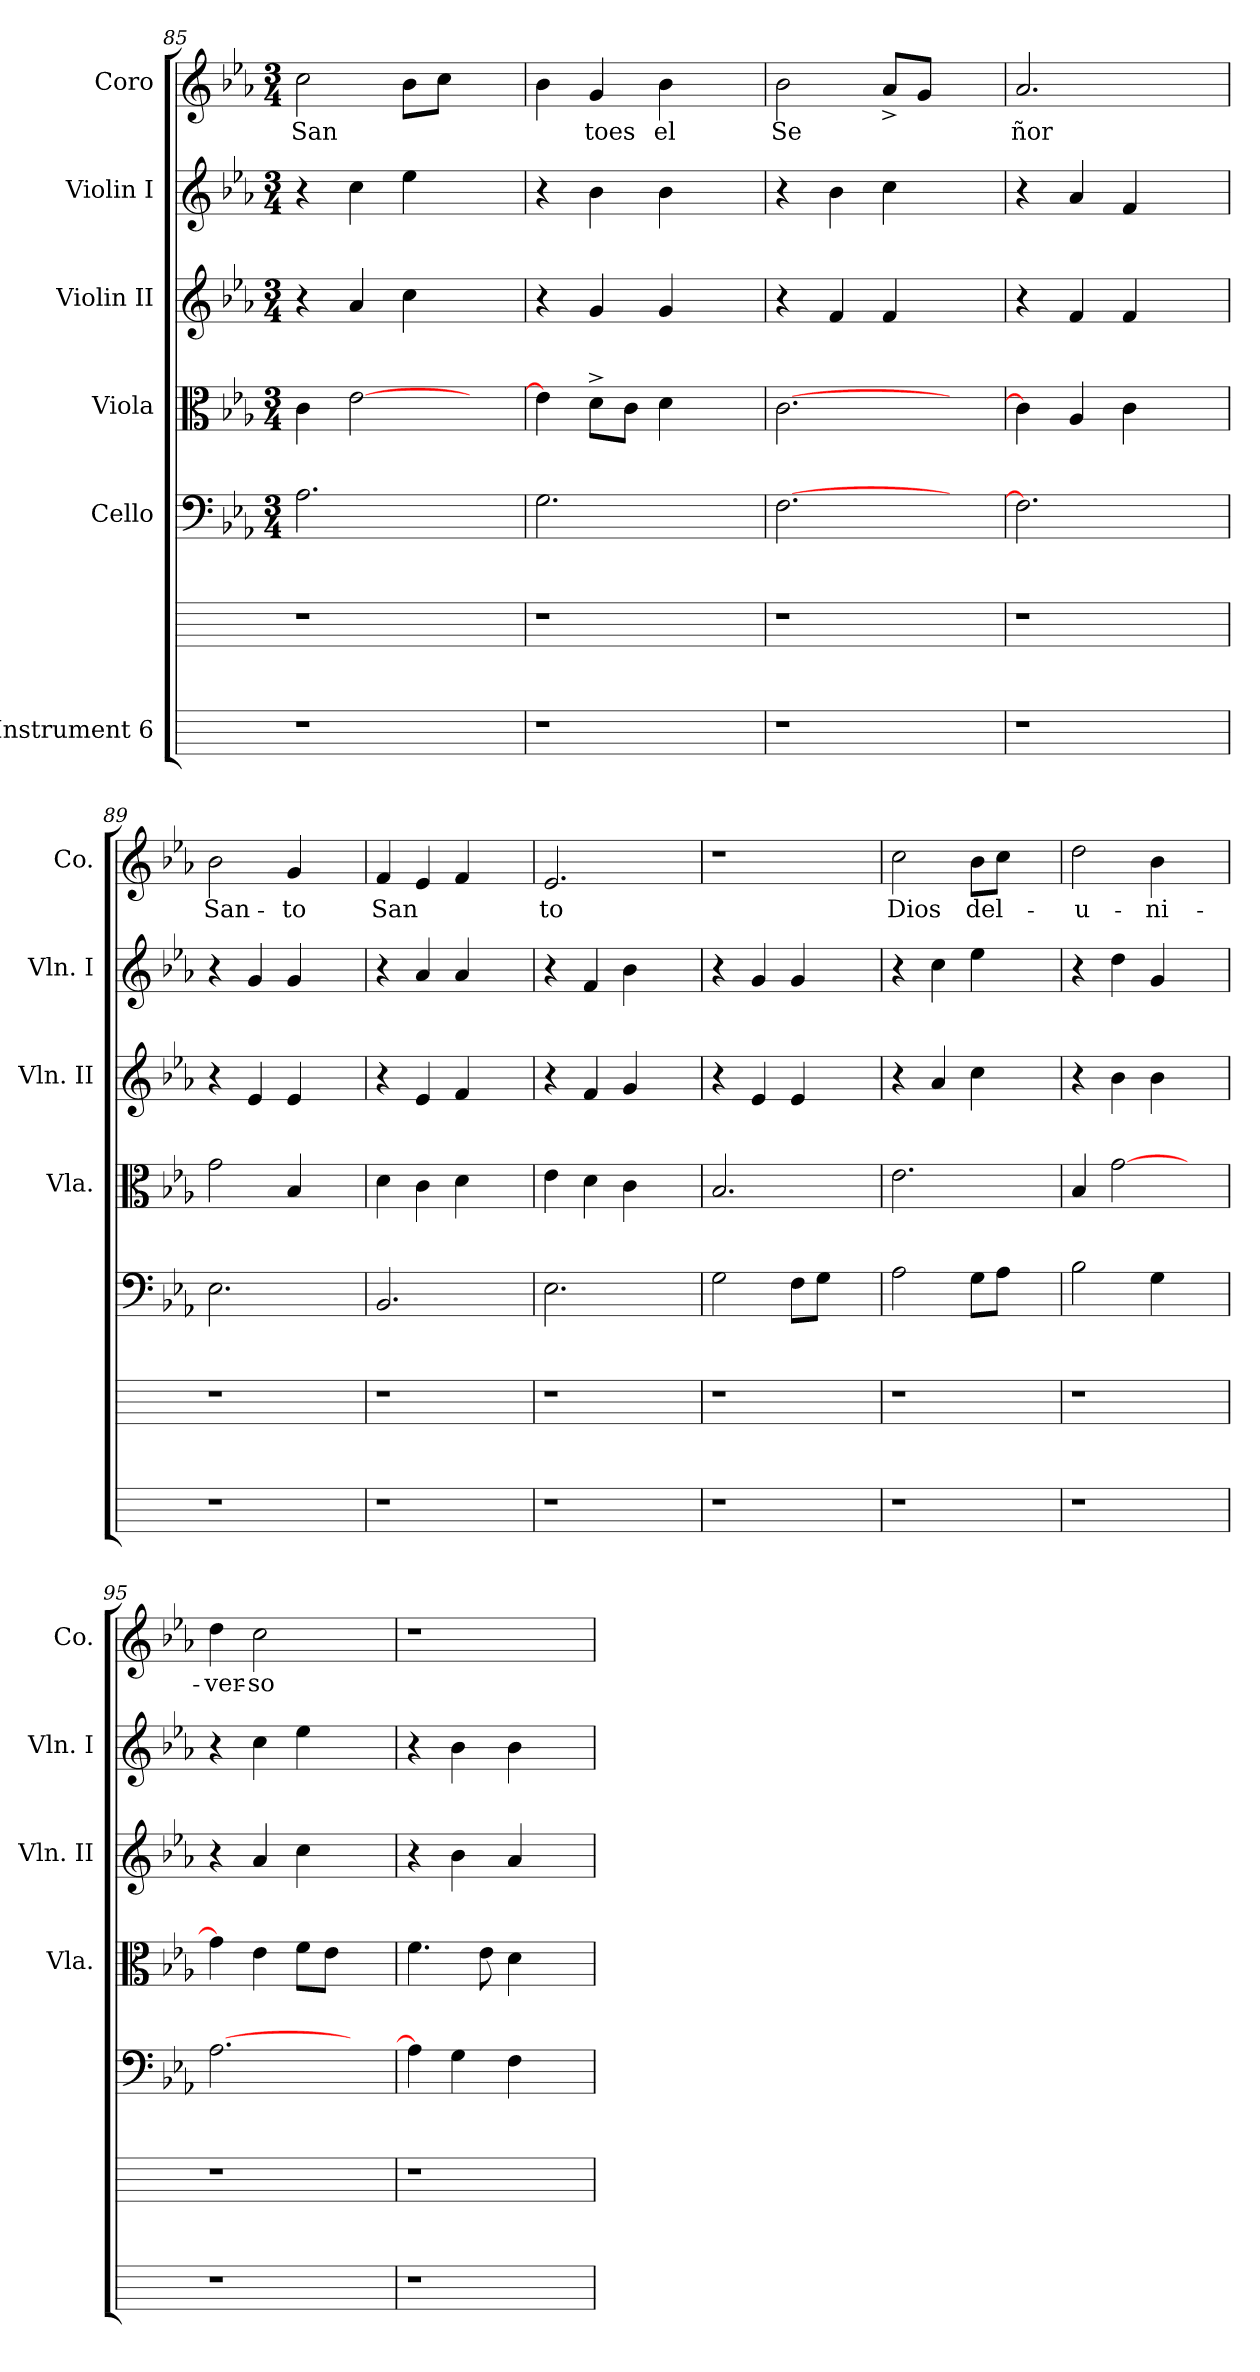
**kern	**kern	**kern	**kern	**kern	**kern	**kern	**text
*part6	*part6	*part5	*part4	*part3	*part2	*part1	*part1
*staff7	*staff6	*staff5	*staff4	*staff3	*staff2	*staff1	*staff1
*I"Instrument 6	*	*I"Cello	*I"Viola	*I"Violin II	*I"Violin I	*I"Coro	*
*	*	*	*I'Vla.	*I'Vln. II	*I'Vln. I	*I'Co.	*
*	*	*clefF4	*clefC3	*clefG2	*clefG2	*clefG2	*
*	*	*k[b-e-a-]	*k[b-e-a-]	*k[b-e-a-]	*k[b-e-a-]	*k[b-e-a-]	*
*	*	*E-:	*E-:	*E-:	*E-:	*E-:	*
*	*	*M3/4	*M3/4	*M3/4	*M3/4	*M3/4	*
=85	=85	=85	=85	=85	=85	=85	=85
!	!	!	!	!	!	!	!LO:LY:b
1r	1r	2.A-\	4c\	4r	4r	2cc\	San
.	.	.	[>2e-\	4a-/	4cc\	.	.
.	.	.	.	4cc\	4ee-\	8b-\L	.
.	.	.	.	.	.	8cc\J	.
.	.	4ryy	4ryy	4ryy	4ryy	4ryy	.
=86	=86	=86	=86	=86	=86	=86	=86
1r	1r	2.G\	4e-\]	4r	4r	4b-\	.
!	!	!	!	!	!	!	!LO:LY:b:cj
.	.	.	8d^<\L	4g/	4b-\	4g/	toes
.	.	.	8c\J	.	.	.	.
!	!	!	!	!	!	!	!LO:LY:b:cj
.	.	.	4d\	4g/	4b-\	4b-\	el
.	.	4ryy	4ryy	4ryy	4ryy	4ryy	.
=87	=87	=87	=87	=87	=87	=87	=87
!	!	!	!	!	!	!	!LO:LY:b:cj
1r	1r	[>2.F\	[>2.c\	4r	4r	2b-\	Se
.	.	.	.	4f/	4b-\	.	.
.	.	.	.	4f/	4cc\	8a-^>/L	.
.	.	.	.	.	.	8g/J	.
.	.	4ryy	4ryy	4ryy	4ryy	4ryy	.
=88	=88	=88	=88	=88	=88	=88	=88
!	!	!	!	!	!	!	!LO:LY:b:cj
1r	1r	2.F\]	4c\]	4r	4r	2.a-/	ñor
.	.	.	4A-/	4f/	4a-/	.	.
.	.	.	4c\	4f/	4f/	.	.
.	.	4ryy	4ryy	4ryy	4ryy	4ryy	.
!!LO:PB:g=z
=89	=89	=89	=89	=89	=89	=89	=89
!	!	!	!	!	!	!	!LO:LY:b:cj
1r	1r	2.E-\	2g\	4r	4r	2b-\	San-
.	.	.	.	4e-/	4g/	.	.
!	!	!	!	!	!	!	!LO:LY:b:cj
.	.	.	4B-/	4e-/	4g/	4g/	-to
.	.	4ryy	4ryy	4ryy	4ryy	4ryy	.
=90	=90	=90	=90	=90	=90	=90	=90
!	!	!	!	!	!	!	!LO:LY:b
1r	1r	2.BB-/	4d\	4r	4r	4f/	San
.	.	.	4c\	4e-/	4a-/	4e-/	.
.	.	.	4d\	4f/	4a-/	4f/	.
.	.	4ryy	4ryy	4ryy	4ryy	4ryy	.
=91	=91	=91	=91	=91	=91	=91	=91
!	!	!	!	!	!	!	!LO:LY:b:cj
1r	1r	2.E-\	4e-\	4r	4r	2.e-/	to
.	.	.	4d\	4f/	4f/	.	.
.	.	.	4c\	4g/	4b-\	.	.
.	.	4ryy	4ryy	4ryy	4ryy	4ryy	.
=92	=92	=92	=92	=92	=92	=92	=92
!	!	!	!	!	!	!LO:N:vis=1	!
1r	1r	2G\	2.B-/	4r	4r	2.r	.
.	.	.	.	4e-/	4g/	.	.
.	.	8F\L	.	4e-/	4g/	.	.
.	.	8G\J	.	.	.	.	.
.	.	4ryy	4ryy	4ryy	4ryy	4ryy	.
=93	=93	=93	=93	=93	=93	=93	=93
!	!	!	!	!	!	!	!LO:LY:b:cj
1r	1r	2A-\	2.e-\	4r	4r	2cc\	Dios
.	.	.	.	4a-/	4cc\	.	.
!	!	!	!	!	!	!	!LO:LY:b:cj
.	.	8G\L	.	4cc\	4ee-\	8b-\L	del-
.	.	8A-\J	.	.	.	8cc\J	.
.	.	4ryy	4ryy	4ryy	4ryy	4ryy	.
=94	=94	=94	=94	=94	=94	=94	=94
!	!	!	!	!	!	!	!LO:LY:b:cj
1r	1r	2B-\	4B-/	4r	4r	2dd\	-u-
.	.	.	[>2g\	4b-\	4dd\	.	.
!	!	!	!	!	!	!	!LO:LY:b:cj
.	.	4G\	.	4b-\	4g/	4b-\	-ni-
.	.	4ryy	4ryy	4ryy	4ryy	4ryy	.
=95	=95	=95	=95	=95	=95	=95	=95
!	!	!	!	!	!	!	!LO:LY:b:cj
1r	1r	[>2.A-\	4g\]	4r	4r	4dd\	-ver-
!	!	!	!	!	!	!	!LO:LY:b:cj
.	.	.	4e-\	4a-/	4cc\	2cc\	-so
.	.	.	8f\L	4cc\	4ee-\	.	.
.	.	.	8e-\J	.	.	.	.
.	.	4ryy	4ryy	4ryy	4ryy	4ryy	.
=96	=96	=96	=96	=96	=96	=96	=96
!	!	!	!	!	!	!LO:N:vis=1	!
1r	1r	4A-\]	4.f\	4r	4r	2.r	.
.	.	4G\	.	4b-\	4b-\	.	.
.	.	.	8e-\	.	.	.	.
.	.	4F\	4d\	4a-/	4b-\	.	.
.	.	4ryy	4ryy	4ryy	4ryy	4ryy	.
=	=	=	=	=	=	=	=
*-	*-	*-	*-	*-	*-	*-	*-
